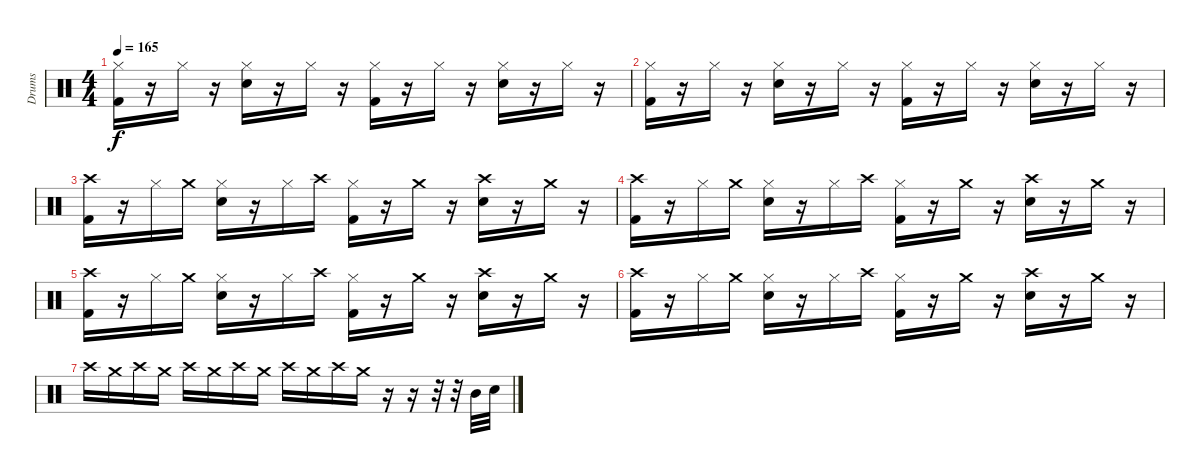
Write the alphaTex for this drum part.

\track ("Drums" "Drums") {instrument percussion}
\staff {score}
\articulation defaults
\ts (4 4)
\tempo 165
\clef neutral
\ks c
("Hi-Hat (closed)" "Kick (hit) 2").16{dy f} r.16 "Hi-Hat (closed)".16 r.16 ("Hi-Hat (closed)" "Snare (hit) 2").16 r.16 "Hi-Hat (closed)".16 r.16 ("Hi-Hat (closed)" "Kick (hit) 2").16 r.16 "Hi-Hat (closed)".16 r.16 ("Hi-Hat (closed)" "Snare (hit) 2").16 r.16 "Hi-Hat (closed)".16 r.16 |
("Hi-Hat (closed)" "Kick (hit) 2").16 r.16 "Hi-Hat (closed)".16 r.16 ("Hi-Hat (closed)" "Snare (hit) 2").16 r.16 "Hi-Hat (closed)".16 r.16 ("Hi-Hat (closed)" "Kick (hit) 2").16 r.16 "Hi-Hat (closed)".16 r.16 ("Hi-Hat (closed)" "Snare (hit) 2").16 r.16 "Hi-Hat (closed)".16 r.16 |
("Crash high (hit)" "Kick (hit) 2").16 r.16 "Hi-Hat (closed)".16 "Crash medium (hit)".16 ("Hi-Hat (closed)" "Snare (hit) 2").16 r.16 "Hi-Hat (closed)".16 "Crash high (hit)".16 ("Hi-Hat (closed)" "Kick (hit) 2").16 r.16 "Crash medium (hit)".16 r.16 ("Crash high (hit)" "Snare (hit) 2").16 r.16 "Crash medium (hit)".16 r.16 |
("Crash high (hit)" "Kick (hit) 2").16 r.16 "Hi-Hat (closed)".16 "Crash medium (hit)".16 ("Hi-Hat (closed)" "Snare (hit) 2").16 r.16 "Hi-Hat (closed)".16 "Crash high (hit)".16 ("Hi-Hat (closed)" "Kick (hit) 2").16 r.16 "Crash medium (hit)".16 r.16 ("Crash high (hit)" "Snare (hit) 2").16 r.16 "Crash medium (hit)".16 r.16 |
("Crash high (hit)" "Kick (hit) 2").16 r.16 "Hi-Hat (closed)".16 "Crash medium (hit)".16 ("Hi-Hat (closed)" "Snare (hit) 2").16 r.16 "Hi-Hat (closed)".16 "Crash high (hit)".16 ("Hi-Hat (closed)" "Kick (hit) 2").16 r.16 "Crash medium (hit)".16 r.16 ("Crash high (hit)" "Snare (hit) 2").16 r.16 "Crash medium (hit)".16 r.16 |
("Crash high (hit)" "Kick (hit) 2").16 r.16 "Hi-Hat (closed)".16 "Crash medium (hit)".16 ("Hi-Hat (closed)" "Snare (hit) 2").16 r.16 "Hi-Hat (closed)".16 "Crash high (hit)".16 ("Hi-Hat (closed)" "Kick (hit) 2").16 r.16 "Crash medium (hit)".16 r.16 ("Crash high (hit)" "Snare (hit) 2").16 r.16 "Crash medium (hit)".16 r.16 |
"Crash high (hit)".16 "Crash medium (hit)".16 "Crash high (hit)".16 "Crash medium (hit)".16 "Crash high (hit)".16 "Crash medium (hit)".16 "Crash high (hit)".16 "Crash medium (hit)".16 "Crash high (hit)".16 "Crash medium (hit)".16 "Crash high (hit)".16 "Crash medium (hit)".16 r.16 r.16 r.32 r.32 "Mid Tom (hit)".32 "Snare (hit) 2".32
